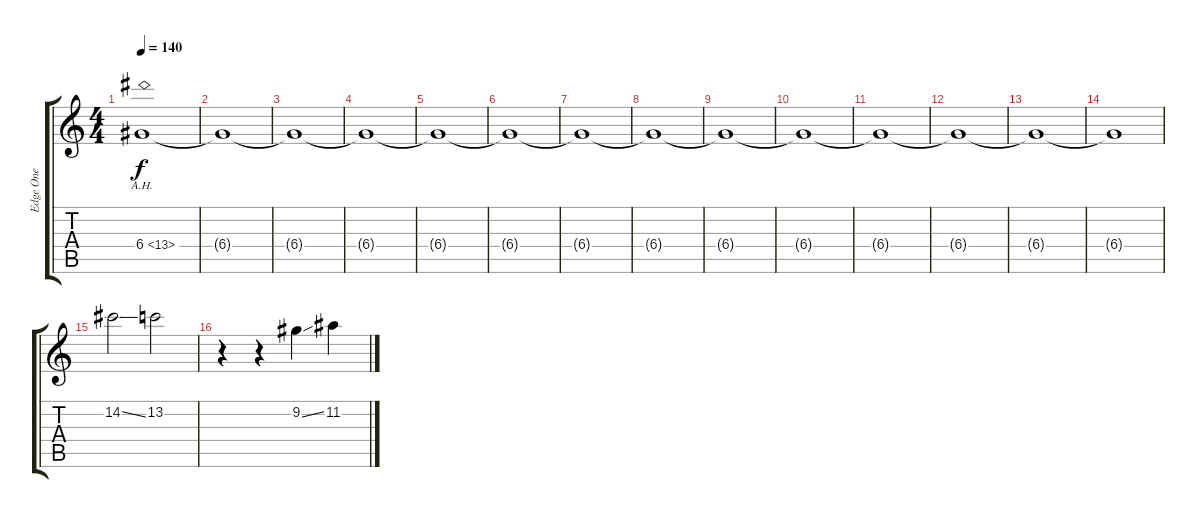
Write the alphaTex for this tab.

\track ("Edge One" "Edge One") {instrument distortionguitar}
\staff {score tabs}
\tuning (E4 B3 G3 D3 A2 E2) {hide}
\ts (4 4)
\tempo 140
\clef g2
\ks c
6.4{ah 7}.1{dy f instrument distortionguitar} |
6.4{t}.1 |
6.4{t}.1 |
6.4{t}.1 |
6.4{t}.1 |
6.4{t}.1 |
6.4{t}.1 |
6.4{t}.1 |
6.4{t}.1 |
6.4{t}.1 |
6.4{t}.1 |
6.4{t}.1 |
6.4{t}.1 |
6.4{t}.1 |
14.2{ss}.2 13.2.2 |
r.4 r.4 9.2{ss}.4 11.2.4
